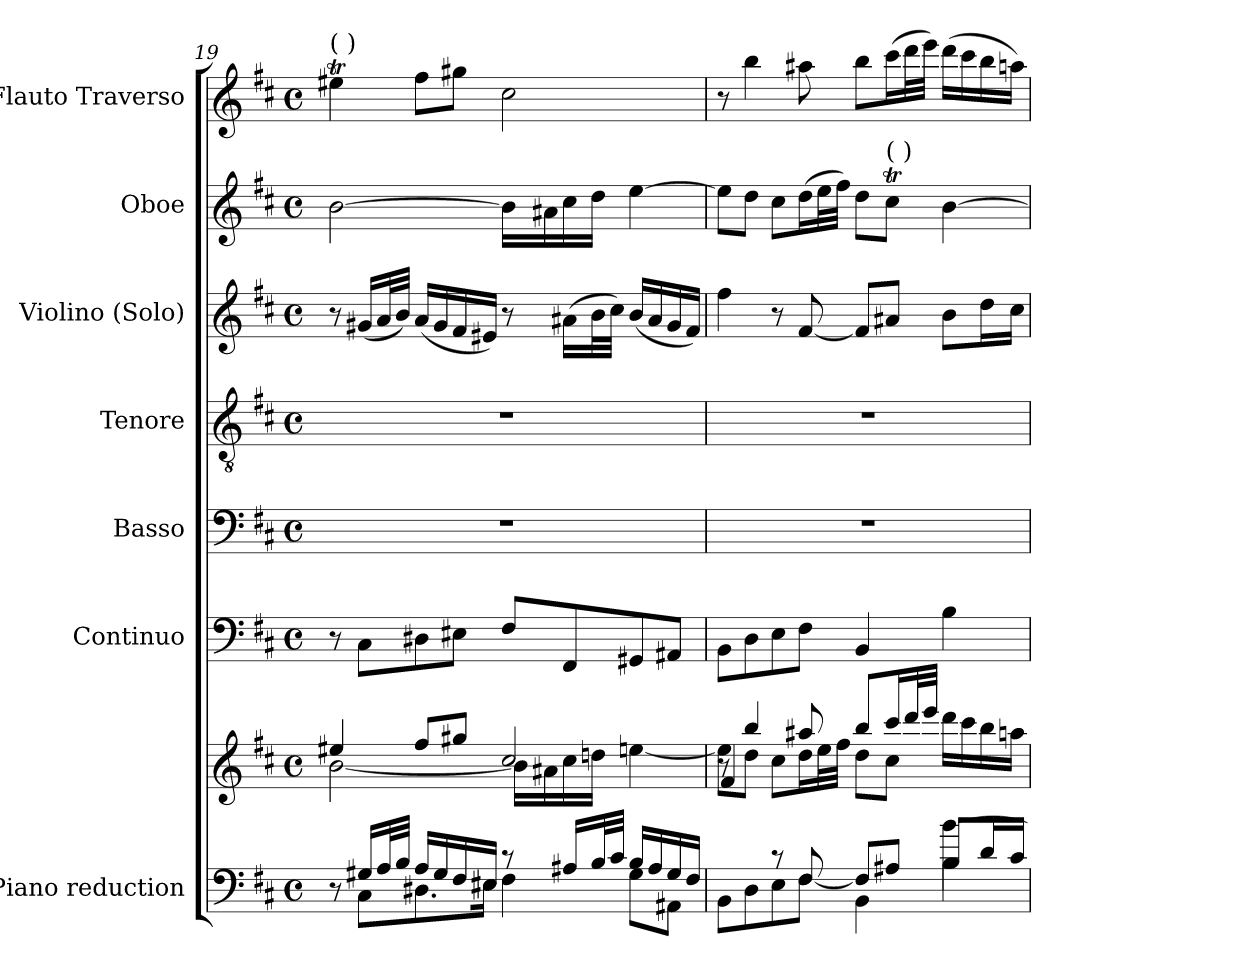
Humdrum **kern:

**kern	**kern	**kern	**kern	**kern	**kern	**kern	**kern
*part7	*part7	*part6	*part5	*part4	*part3	*part2	*part1
*staff8	*staff7	*staff6	*staff5	*staff4	*staff3	*staff2	*staff1
*I"Piano reduction	*	*I"Continuo	*I"Basso	*I"Tenore	*I"Violino (Solo)	*I"Oboe	*I"Flauto Traverso
*I'Pno	*	*	*	*	*I'Vln	*I'Ob	*I'Fl
*clefF4	*clefG2	*clefF4	*clefF4	*clefGv2	*clefG2	*clefG2	*clefG2
*k[f#c#]	*k[f#c#]	*k[f#c#]	*k[f#c#]	*k[f#c#]	*k[f#c#]	*k[f#c#]	*k[f#c#]
*M4/4	*M4/4	*M4/4	*M4/4	*M4/4	*M4/4	*M4/4	*M4/4
*met(c)	*met(c)	*met(c)	*met(c)	*met(c)	*met(c)	*met(c)	*met(c)
=19	=19	=19	=19	=19	=19	=19	=19
*^	*^	*	*	*	*	*	*
!	!	!	!	!	!	!	!	!	!LO:TX:a:t=(     )
8r	8ryy	4ee#X/	[2b\	8r	1r	1r	8r	[2b\	4ee#Xt\
16G#X/LL	8C#\L	.	.	8C#\L	.	.	(16g#X/LL	.	.
32A/L	.	.	.	.	.	.	32a/L	.	.
32B/JJJ	.	.	.	.	.	.	32b/JJJ)	.	.
16A/LL	8.D#X\	8ff#/L	.	8D#X\	.	.	(16a/LL	.	8ff#\L
16G#/	.	.	.	.	.	.	16g#/	.	.
16F#/	.	8gg#X/J	.	8E#X\J	.	.	16f#/	.	8gg#X\J
16E#X/JJ	16E#\Jk	.	.	.	.	.	16e#X/JJ)	.	.
8r	4F#\	2cc#/	16b\LL]	8F#/L	.	.	8r	16b\LL]	2cc#\
.	.	.	16a#X\	.	.	.	.	16a#X\	.
16A#X/LL	.	.	16cc#\	8FF#/	.	.	(16a#X\LL	16cc#\	.
32B/L	.	.	16ddn\JJ	.	.	.	32b\L	16dd\JJ	.
32c#/JJJ	.	.	.	.	.	.	32cc#\JJJ)	.	.
16B/LL	8G#\L	.	[>4een\	8GG#X/	.	.	(16b/LL	[4ee\	.
16A#/	.	.	.	.	.	.	16a#/	.	.
16G#/	8AA#X\J	.	.	8AA#X/J	.	.	16g#/	.	.
16F#/JJ	.	.	.	.	.	.	16f#/JJ)	.	.
=20	=20	=20	=20	=20	=20	=20	=20	=20	=20
*	*^	*	*^	*	*	*	*	*	*
2.ryy	4ryy	8BB\L	8r	8ee\L]	4f#/	8BB\L	1r	1r	4ff#\	8ee\L]	8r
.	.	8D\	4bb/	8dd\J	.	8D\	.	.	.	8dd\J	4bb\
.	8r	8E\	.	8cc#\L	2.ryy	8E\	.	.	8r	8cc#\L	.
.	[8F#/	8F#\J	8aa#X/	16dd\L	.	8F#\J	.	.	[8f#/	(16dd\L	8aa#X\
.	.	.	.	32ee\L	.	.	.	.	.	32ee\L	.
.	.	.	.	32ff#\JJJ	.	.	.	.	.	32ff#\JJJ)	.
.	8F#/L]	4BB\	8bb/L	8dd\L	.	4BB/	.	.	8f#/L]	8dd\L	8bb\L
!	!	!	!	!	!	!	!	!	!	!LO:TX:a:t=(    )	!
.	8A#X/J	.	16ccc#/L	8cc#\J	.	.	.	.	8a#X/J	8cc#t\J	(16ccc#\L
.	.	.	32ddd/L	.	.	.	.	.	.	.	32ddd\L
.	.	.	32eee/JJJ	.	.	.	.	.	.	.	32eee\JJJ)
[4b\	8B/L	4B\	16ddd\LL	4ryy	.	4B\	.	.	8b\L	[4b\	(16ddd\LL
.	.	.	16ccc#\	.	.	.	.	.	.	.	16ccc#\
.	16d/L	.	16bb\	.	.	.	.	.	16dd\L	.	16bb\
.	16c#/JJ	.	16aan\JJ	.	.	.	.	.	16cc#\JJ	.	16aan\JJ)
*v	*v	*v	*	*	*	*	*	*	*	*	*
*	*v	*v	*v	*	*	*	*	*	*
=	=	=	=	=	=	=	=
*-	*-	*-	*-	*-	*-	*-	*-
